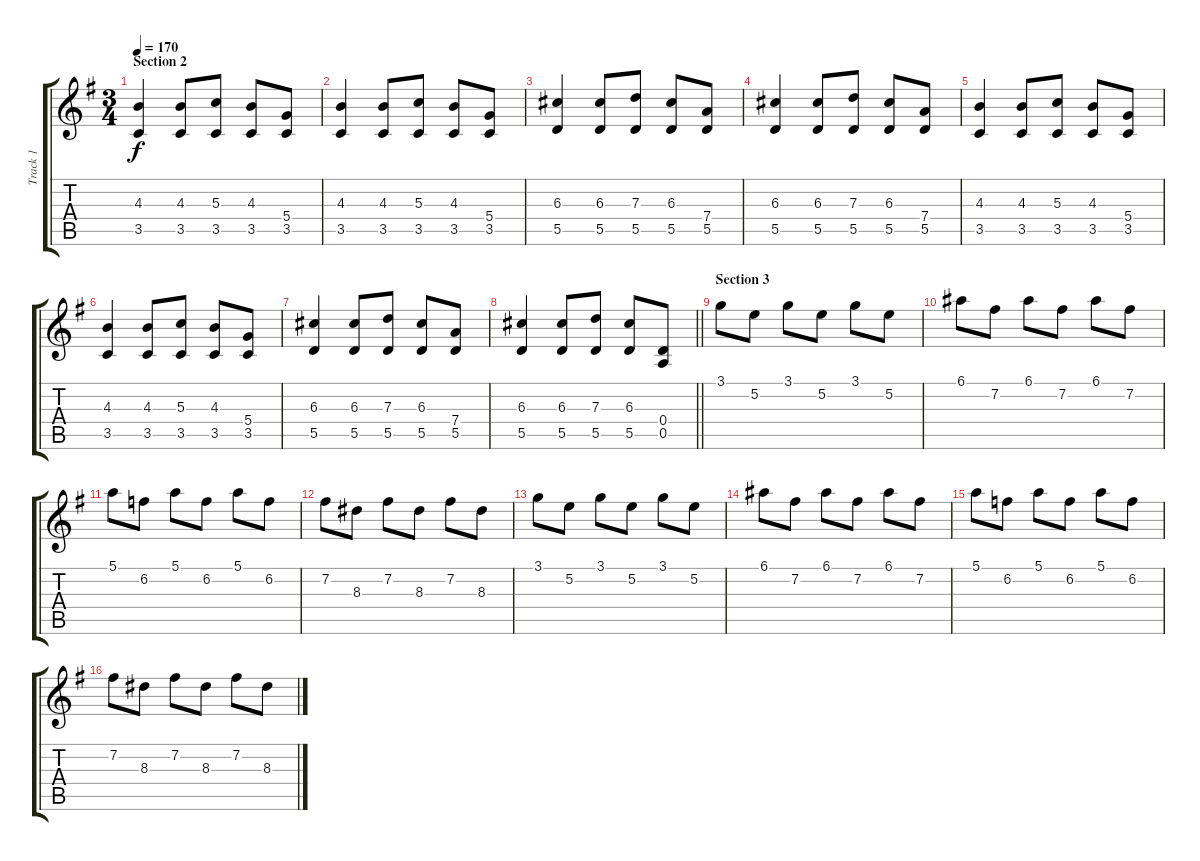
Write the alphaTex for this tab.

\track ("Track 1" "Track 1") {instrument distortionguitar}
\staff {score tabs}
\tuning (E4 B3 G3 D3 A2 E2) {hide}
\ts (3 4)
\section ("" "Section 2")
\tempo 170
\clef g2
\ks g
(4.3 3.5).4{dy f} (4.3 3.5).8 (5.3 3.5).8 (4.3 3.5).8 (5.4 3.5).8 |
(4.3 3.5).4 (4.3 3.5).8 (5.3 3.5).8 (4.3 3.5).8 (5.4 3.5).8 |
(6.3 5.5).4 (6.3 5.5).8 (7.3 5.5).8 (6.3 5.5).8 (7.4 5.5).8 |
(6.3 5.5).4 (6.3 5.5).8 (7.3 5.5).8 (6.3 5.5).8 (7.4 5.5).8 |
(4.3 3.5).4 (4.3 3.5).8 (5.3 3.5).8 (4.3 3.5).8 (5.4 3.5).8 |
(4.3 3.5).4 (4.3 3.5).8 (5.3 3.5).8 (4.3 3.5).8 (5.4 3.5).8 |
(6.3 5.5).4 (6.3 5.5).8 (7.3 5.5).8 (6.3 5.5).8 (7.4 5.5).8 |
\barLineRight lightlight
(6.3 5.5).4 (6.3 5.5).8 (7.3 5.5).8 (6.3 5.5).8 (0.4 0.5).8 |
\section ("" "Section 3")
3.1.8 5.2.8 3.1.8 5.2.8 3.1.8 5.2.8 |
6.1.8 7.2.8 6.1.8 7.2.8 6.1.8 7.2.8 |
5.1.8 6.2.8 5.1.8 6.2.8 5.1.8 6.2.8 |
7.2.8 8.3.8 7.2.8 8.3.8 7.2.8 8.3.8 |
3.1.8 5.2.8 3.1.8 5.2.8 3.1.8 5.2.8 |
6.1.8 7.2.8 6.1.8 7.2.8 6.1.8 7.2.8 |
5.1.8 6.2.8 5.1.8 6.2.8 5.1.8 6.2.8 |
7.2.8 8.3.8 7.2.8 8.3.8 7.2.8 8.3.8
